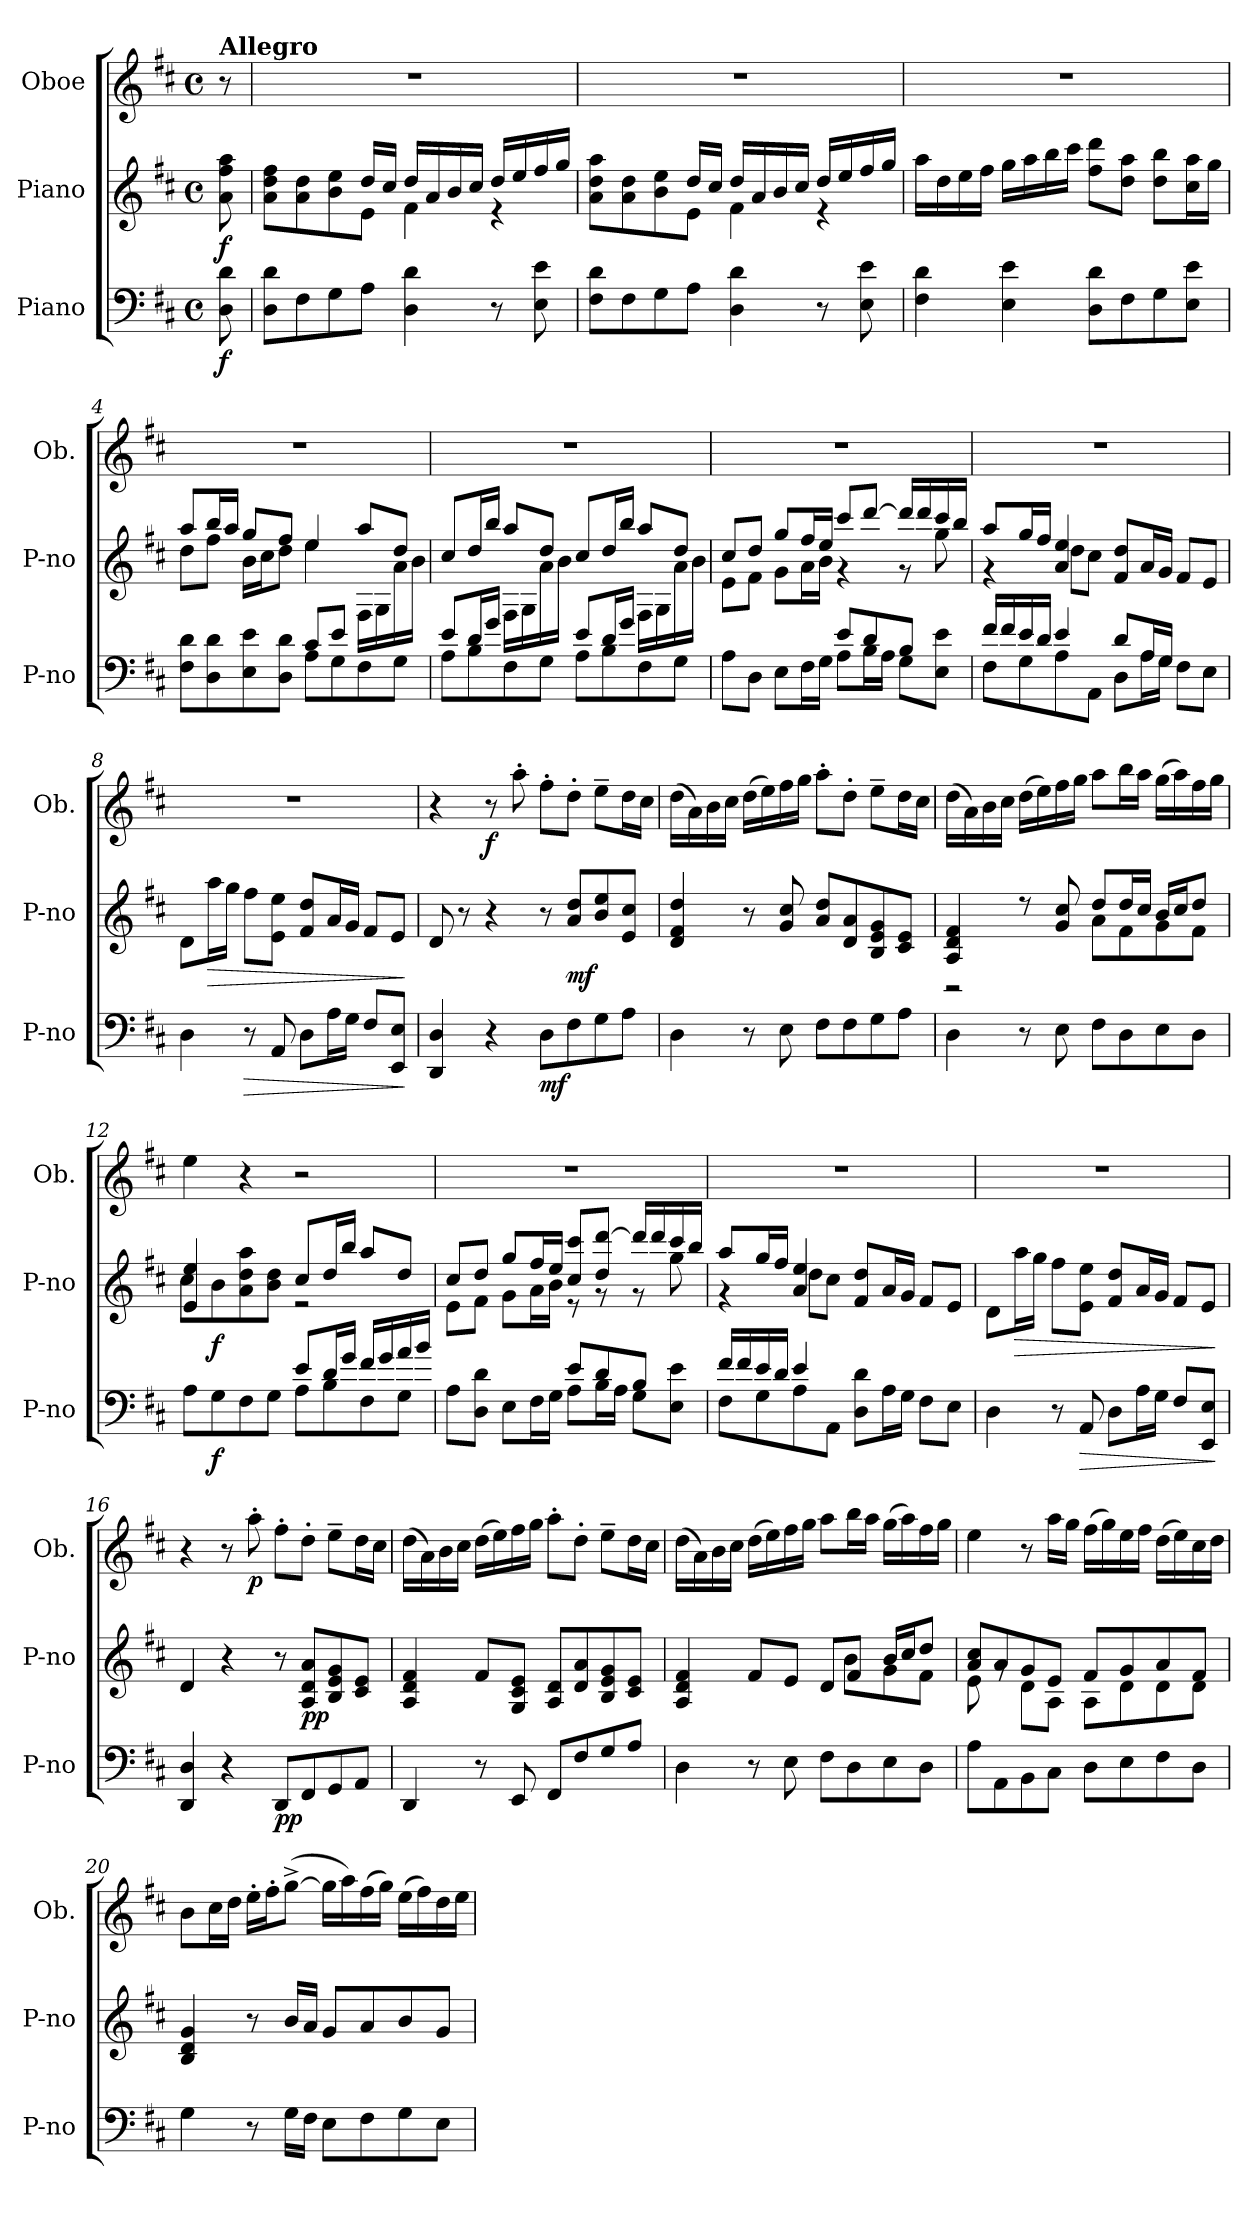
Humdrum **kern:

**kern	**dynam	**kern	**dynam	**kern	**dynam
*part3	*part3	*part2	*part2	*part1	*part1
*staff3	*staff3	*staff2	*staff2	*staff1	*staff1
*I"Piano	*	*I"Piano	*	*I"Oboe	*
*I'P-no	*	*I'P-no	*	*I'Ob.	*
*clefF4	*	*clefG2	*	*clefG2	*
*k[f#c#]	*	*k[f#c#]	*	*k[f#c#]	*
*M4/4	*	*M4/4	*	*M4/4	*
*met(c)	*	*met(c)	*	*met(c)	*
=	=	=	=	=	=
!	!	!	!	!LO:TX:a:B:t=Allegro	!
!	!LO:DY:b	!	!LO:DY:b	!	!
8D\ 8d\	f	8a\ 8ff#\ 8aa\	f	8r	.
=1	=1	=1	=1	=1	=1
*	*	*^	*	*	*
8D\ 8d\L	.	8ryy	8a\ 8dd\ 8ff#\L	.	1r	.
8F#\	.	8ryy	8a\ 8dd\	.	.	.
8G\	.	8ryy	8b\ 8ee\	.	.	.
8A\J	.	16dd/LL	8e\J	.	.	.
.	.	16cc#/JJ	.	.	.	.
4D\ 4d\	.	16dd/LL	4f#\	.	.	.
.	.	16a/	.	.	.	.
.	.	16b/	.	.	.	.
.	.	16cc#/JJ	.	.	.	.
8r	.	16dd/LL	4r	.	.	.
.	.	16ee/	.	.	.	.
8E\ 8e\	.	16ff#/	.	.	.	.
.	.	16gg/JJ	.	.	.	.
=2	=2	=2	=2	=2	=2	=2
8F#\ 8d\L	.	8ryy	8a\ 8dd\ 8aa\L	.	1r	.
8F#\	.	8ryy	8a\ 8dd\	.	.	.
8G\	.	8ryy	8b\ 8ee\	.	.	.
8A\J	.	16dd/LL	8e\J	.	.	.
.	.	16cc#/JJ	.	.	.	.
4D\ 4d\	.	16dd/LL	4f#\	.	.	.
.	.	16a/	.	.	.	.
.	.	16b/	.	.	.	.
.	.	16cc#/JJ	.	.	.	.
8r	.	16dd/LL	4r	.	.	.
.	.	16ee/	.	.	.	.
8E\ 8e\	.	16ff#/	.	.	.	.
.	.	16gg/JJ	.	.	.	.
*	*	*v	*v	*	*	*
=3	=3	=3	=3	=3	=3
4F#\ 4d\	.	16aa\LL	.	1r	.
.	.	16dd\	.	.	.
.	.	16ee\	.	.	.
.	.	16ff#\JJ	.	.	.
4E\ 4e\	.	16gg\LL	.	.	.
.	.	16aa\	.	.	.
.	.	16bb\	.	.	.
.	.	16ccc#\JJ	.	.	.
8D\ 8d\L	.	8ff#\ 8ddd\L	.	.	.
8F#\	.	8dd\ 8aa\J	.	.	.
8G\	.	8dd\ 8bb\L	.	.	.
8E\ 8e\J	.	16cc#\ 16aa\L	.	.	.
.	.	16gg\JJ	.	.	.
!!LO:LB:g=z
=4	=4	=4	=4	=4	=4
*^	*	*^	*	*	*
8ryy	8F#\ 8d\L	.	8aa/L	8dd\L	.	1r	.
8ryy	8D\ 8d\	.	16bb/L	8ff#\J	.	.	.
.	.	.	16aa/JJ	.	.	.	.
8ryy	8E\ 8e\	.	8gg/L	16b\LL	.	.	.
.	.	.	.	16cc#\J	.	.	.
8ryy	8D\ 8d\J	.	8ff#/J	8dd\J	.	.	.
8c#/L	8A\L	.	4ee/	4ee\	.	.	.
8e/J	8G\	.	.	.	.	.	.
4ryy	8F#\	.	8aa/L	16F#\LL	.	.	.
.	.	.	.	16G\	.	.	.
.	8G\J	.	8dd/J	16a\	.	.	.
.	.	.	.	16b\JJ	.	.	.
=5	=5	=5	=5	=5	=5	=5	=5
8e/L	8A\L	.	8cc#/L	4ryy	.	1r	.
16d/L	8B\	.	16dd/L	.	.	.	.
16g/JJ	.	.	16bb/JJ	.	.	.	.
8ryy	8F#\	.	8aa/L	16F#\LL	.	.	.
.	.	.	.	16G\	.	.	.
8ryy	8G\J	.	8dd/J	16a\	.	.	.
.	.	.	.	16b\JJ	.	.	.
8e/L	8A\L	.	8cc#/L	4ryy	.	.	.
16d/L	8B\	.	16dd/L	.	.	.	.
16g/JJ	.	.	16bb/JJ	.	.	.	.
4ryy	8F#\	.	8aa/L	16F#\LL	.	.	.
.	.	.	.	16G\	.	.	.
.	8G\J	.	8dd/J	16a\	.	.	.
.	.	.	.	16b\JJ	.	.	.
=6	=6	=6	=6	=6	=6	=6	=6
2ryy	8A\L	.	8cc#/L	8e\L	.	1r	.
.	8D\J	.	8dd/J	8f#\J	.	.	.
.	8E\L	.	8gg/L	8g\L	.	.	.
.	16F#\L	.	16ff#/L	16a\L	.	.	.
.	16G\JJ	.	16ee/JJ	16b\JJ	.	.	.
8e/L	8A\L	.	8ccc#/L	4r	.	.	.
8d/	16B\L	.	[8ddd/J	.	.	.	.
.	16A\JJ	.	.	.	.	.	.
8B/J	8G\L	.	16ddd/LL]	8r	.	.	.
.	.	.	16ddd/	.	.	.	.
8ryy	8E\ 8e\J	.	16ccc#/	8gg\	.	.	.
.	.	.	16bb/JJ	.	.	.	.
!!LO:LB:g=z
=7	=7	=7	=7	=7	=7	=7	=7
16f#/LL	8F#\L	.	8aa/L	4r	.	1r	.
16f#/	.	.	.	.	.	.	.
16e/	8G\	.	16gg/L	.	.	.	.
16d/JJ	.	.	16ff#/JJ	.	.	.	.
4e/	8A\	.	4a/ 4ee/	8dd\L	.	.	.
.	8AA\J	.	.	8cc#\J	.	.	.
8d/L	8D\L	.	8f#/ 8dd/L	2ryy	.	.	.
16A/L	16A\L	.	16a/L	.	.	.	.
16G/JJ	16G\JJ	.	16g/JJ	.	.	.	.
4ryy	8F#\L	.	8f#/L	.	.	.	.
.	8E\J	.	8e/J	.	.	.	.
*v	*v	*	*	*	*	*	*
*	*	*v	*v	*	*	*
=8	=8	=8	=8	=8	=8
4D\	.	8d\L	.	1r	.
!	!	!	!LO:HP:b	!	!
.	.	16aa\L	>	.	.
.	.	16gg\JJ	.	.	.
!	!LO:HP:b	!	!	!	!
8r	>	8ff#\L	.	.	.
8AA/	.	8e\ 8ee\J	.	.	.
8D\L	.	8f#/ 8dd/L	.	.	.
16A\L	.	16a/L	.	.	.
16G\JJ	.	16g/JJ	.	.	.
8F#/L	.	8f#/L	.	.	.
8EE/ 8E/J	.	8e/J	.	.	.
.	]	.	]	.	.
=9	=9	=9	=9	=9	=9
4DD/ 4D/	.	8d/	.	4r	.
.	.	8r	.	.	.
!	!	!	!	!	!LO:DY:b
4r	.	4r	.	8r	f
.	.	.	.	8aa'\	.
!	!LO:DY:b	!	!	!	!
8D\L	mf	8r	.	8ff#'\L	.
!	!	!	!LO:DY:b	!	!
8F#\	.	8a/ 8dd/L	mf	8dd'\J	.
8G\	.	8b/ 8ee/	.	8ee~\L	.
8A\J	.	8e/ 8cc#/J	.	16dd\L	.
.	.	.	.	16cc#\JJ	.
!!LO:LB:g=z
=10	=10	=10	=10	=10	=10
4D\	.	4d/ 4f#/ 4dd/	.	(>16dd\LL	.
.	.	.	.	16a\)	.
.	.	.	.	16b\	.
.	.	.	.	16cc#\JJ	.
8r	.	8r	.	(>16dd\LL	.
.	.	.	.	16ee\)	.
8E\	.	8g/ 8cc#/	.	16ff#\	.
.	.	.	.	16gg\JJ	.
8F#\L	.	8a/ 8dd/L	.	8aa'\L	.
8F#\	.	8d/ 8a/	.	8dd'\J	.
8G\	.	8B/ 8e/ 8g/	.	8ee~\L	.
8A\J	.	8c#/ 8e/J	.	16dd\L	.
.	.	.	.	16cc#\JJ	.
=11	=11	=11	=11	=11	=11
*	*	*^	*	*	*
4D\	.	4A/ 4d/ 4f#/	2r	.	(>16dd\LL	.
.	.	.	.	.	16a\)	.
.	.	.	.	.	16b\	.
.	.	.	.	.	16cc#\JJ	.
8r	.	8r	.	.	(>16dd\LL	.
.	.	.	.	.	16ee\)	.
8E\	.	8g/ 8cc#/	.	.	16ff#\	.
.	.	.	.	.	16gg\JJ	.
8F#\L	.	8dd/L	8a\L	.	8aa\L	.
8D\	.	16dd/L	8f#\	.	16bb\L	.
.	.	16cc#/JJ	.	.	16aa\JJ	.
8E\	.	16b/LL	8g\	.	(>16gg\LL	.
.	.	16cc#/J	.	.	16aa\)	.
8D\J	.	8dd/J	8f#\J	.	16ff#\	.
.	.	.	.	.	16gg\JJ	.
=12	=12	=12	=12	=12	=12	=12
*^	*	*	*	*	*	*
2ryy	8A\L	.	4e/ 4ee/	8cc#\L	.	4ee\	.
!	!	!LO:DY:b	!	!	!LO:DY:b	!	!
.	8G\	f	.	8b\	f	.	.
.	8F#\	.	4ryy	8a\ 8dd\ 8aa\	.	4r	.
.	8G\J	.	.	8b\ 8dd\J	.	.	.
8e/L	8A\L	.	8cc#/L	2r	.	2r	.
16d/L	8B\	.	16dd/L	.	.	.	.
16g/JJ	.	.	16bb/JJ	.	.	.	.
16f#/LL	8F#\	.	8aa/L	.	.	.	.
16g/	.	.	.	.	.	.	.
16a/	8G\J	.	8dd/J	.	.	.	.
16b/JJ	.	.	.	.	.	.	.
!!LO:PB:g=z
=13	=13	=13	=13	=13	=13	=13	=13
2ryy	8A\L	.	8cc#/L	8e\L	.	1r	.
.	8D\ 8d\J	.	8dd/J	8f#\J	.	.	.
.	8E\L	.	8gg/L	8g\L	.	.	.
.	16F#\L	.	16ff#/L	16a\L	.	.	.
.	16G\JJ	.	16ee/JJ	16b\JJ	.	.	.
8e/L	8A\L	.	8cc#/ 8ccc#/L	8r	.	.	.
8d/	16B\L	.	8dd/ [8ddd/J	8r	.	.	.
.	16A\JJ	.	.	.	.	.	.
8B/J	8G\L	.	16ddd/LL]	8r	.	.	.
.	.	.	16ddd/	.	.	.	.
8ryy	8E\ 8e\J	.	16ccc#/	8gg\	.	.	.
.	.	.	16bb/JJ	.	.	.	.
=14	=14	=14	=14	=14	=14	=14	=14
16f#/LL	8F#\L	.	8aa/L	4r	.	1r	.
16f#/	.	.	.	.	.	.	.
16e/	8G\	.	16gg/L	.	.	.	.
16d/JJ	.	.	16ff#/JJ	.	.	.	.
4e/	8A\	.	4a/ 4ee/	8dd\L	.	.	.
.	8AA\J	.	.	8cc#\J	.	.	.
2ryy	8D\ 8d\L	.	8f#/ 8dd/L	2ryy	.	.	.
.	16A\L	.	16a/L	.	.	.	.
.	16G\JJ	.	16g/JJ	.	.	.	.
.	8F#\L	.	8f#/L	.	.	.	.
.	8E\J	.	8e/J	.	.	.	.
*v	*v	*	*	*	*	*	*
*	*	*v	*v	*	*	*
=15	=15	=15	=15	=15	=15
4D\	.	8d\L	.	1r	.
!	!	!	!LO:HP:b	!	!
.	.	16aa\L	>	.	.
.	.	16gg\JJ	.	.	.
8r	.	8ff#\L	.	.	.
!	!LO:HP:b	!	!	!	!
8AA/	>	8e\ 8ee\J	.	.	.
8D\L	.	8f#/ 8dd/L	.	.	.
16A\L	.	16a/L	.	.	.
16G\JJ	.	16g/JJ	.	.	.
8F#/L	.	8f#/L	.	.	.
8EE/ 8E/J	.	8e/J	.	.	.
.	]	.	]	.	.
!!LO:LB:g=z
=16	=16	=16	=16	=16	=16
4DD/ 4D/	.	4d/	.	4r	.
4r	.	4r	.	8r	.
!	!	!	!	!	!LO:DY:b
.	.	.	.	8aa'\	p
!	!LO:DY:b	!	!	!	!
8DD/L	pp	8r	.	8ff#'\L	.
!	!	!	!LO:DY:b	!	!
8FF#/	.	8A/ 8d/ 8a/L	pp	8dd'\J	.
8GG/	.	8B/ 8e/ 8g/	.	8ee~\L	.
8AA/J	.	8c#/ 8e/J	.	16dd\L	.
.	.	.	.	16cc#\JJ	.
=17	=17	=17	=17	=17	=17
4DD/	.	4A/ 4d/ 4f#/	.	(>16dd\LL	.
.	.	.	.	16a\)	.
.	.	.	.	16b\	.
.	.	.	.	16cc#\JJ	.
8r	.	8f#/L	.	(>16dd\LL	.
.	.	.	.	16ee\)	.
8EE/	.	8G/ 8c#/ 8e/J	.	16ff#\	.
.	.	.	.	16gg\JJ	.
8FF#/L	.	8A/ 8d/L	.	8aa'\L	.
8F#/	.	8d/ 8a/	.	8dd'\J	.
8G/	.	8B/ 8e/ 8g/	.	8ee~\L	.
8A/J	.	8c#/ 8e/J	.	16dd\L	.
.	.	.	.	16cc#\JJ	.
=18	=18	=18	=18	=18	=18
*	*	*^	*	*	*
4D\	.	4A/ 4d/ 4f#/	2ryy	.	(>16dd\LL	.
.	.	.	.	.	16a\)	.
.	.	.	.	.	16b\	.
.	.	.	.	.	16cc#\JJ	.
8r	.	8f#/L	.	.	(>16dd\LL	.
.	.	.	.	.	16ee\)	.
8E\	.	8e/J	.	.	16ff#\	.
.	.	.	.	.	16gg\JJ	.
8F#\L	.	8d/L	8ryy	.	8aa\L	.
8D\	.	8f#/J	8b\L	.	16bb\L	.
.	.	.	.	.	16aa\JJ	.
8E\	.	16b/LL	8g\	.	(>16gg\LL	.
.	.	16cc#/J	.	.	16aa\)	.
8D\J	.	8dd/J	8f#\J	.	16ff#\	.
.	.	.	.	.	16gg\JJ	.
!!LO:LB:g=z
=19	=19	=19	=19	=19	=19	=19
8A\L	.	8a/ 8cc#/L	8e\	.	4ee\	.
8AA\	.	8a/	8rg	.	.	.
8BB\	.	8g/	8d\L	.	8r	.
8C#\J	.	8e/J	8A\J	.	16aa\LL	.
.	.	.	.	.	16gg\JJ	.
8D\L	.	8f#/L	8A\L	.	(>16ff#\LL	.
.	.	.	.	.	16gg\)	.
8E\	.	8g/	8d\	.	16ee\	.
.	.	.	.	.	16ff#\JJ	.
8F#\	.	8a/	8d\	.	(>16dd\LL	.
.	.	.	.	.	16ee\)	.
8D\J	.	8f#/J	8d\J	.	16cc#\	.
.	.	.	.	.	16dd\JJ	.
*	*	*v	*v	*	*	*
=20	=20	=20	=20	=20	=20
4G\	.	4B/ 4d/ 4g/	.	8b\L	.
.	.	.	.	16cc#\L	.
.	.	.	.	16dd\JJ	.
8r	.	8r	.	16ee'\LL	.
.	.	.	.	16ff#'\J	.
16G\LL	.	16b/LL	.	(>[8gg^\J	.
16F#\JJ	.	16a/JJ	.	.	.
8E\L	.	8g/L	.	16gg\LL]	.
.	.	.	.	16aa\)	.
8F#\	.	8a/	.	(>16ff#\	.
.	.	.	.	16gg\JJ)	.
8G\	.	8b/	.	(>16ee\LL	.
.	.	.	.	16ff#\)	.
8E\J	.	8g/J	.	16dd\	.
.	.	.	.	16ee\JJ	.
=	=	=	=	=	=
*-	*-	*-	*-	*-	*-
